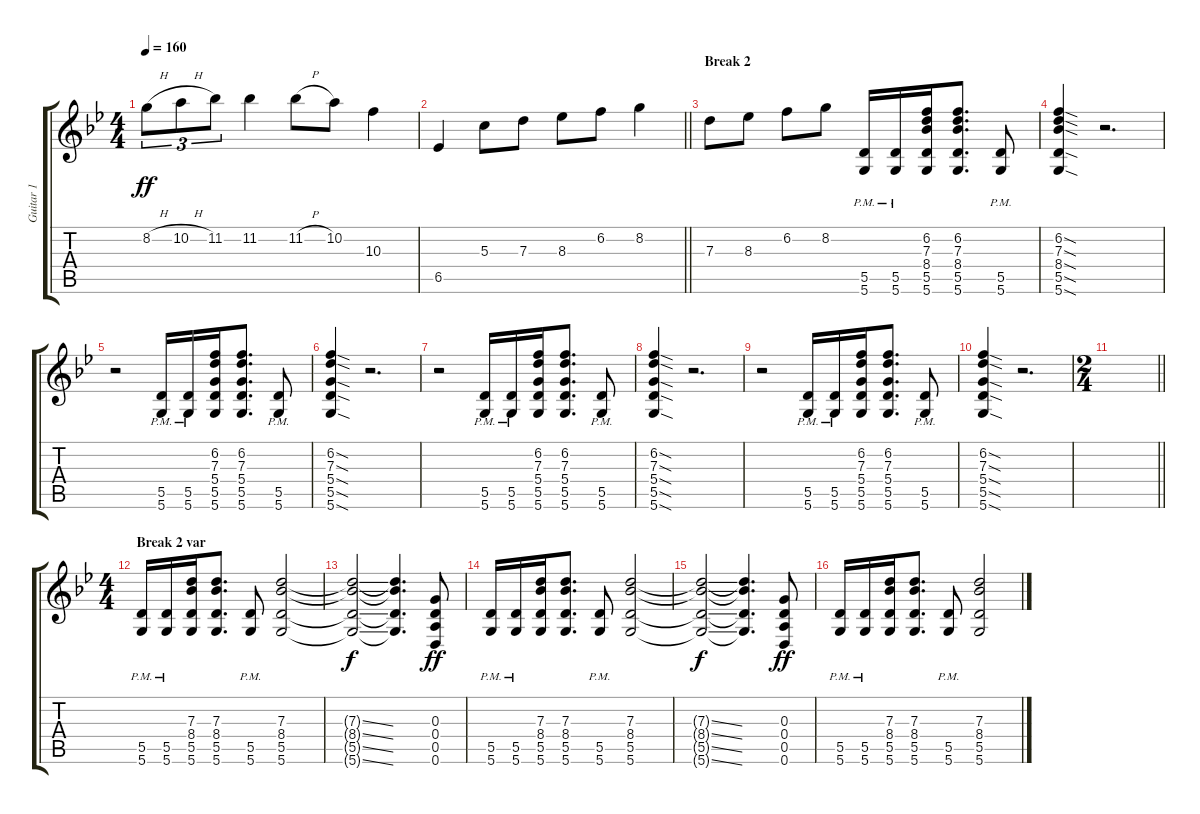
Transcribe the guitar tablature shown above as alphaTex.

\track ("Guitar 1" "Guitar 1") {instrument distortionguitar}
\staff {score tabs}
\tuning (E4 B3 G3 D3 A2 D2) {hide}
\ts (4 4)
\tempo 160
\clef g2
\ks bb
8.2{h}.8{tu (3 2) dy ff} 10.2{h}.8{tu (3 2)} 11.2.8{tu (3 2)} 11.2.4 11.2{h}.8 10.2.8 10.3.4 |
\barLineRight lightlight
6.5.4 5.3.8 7.3.8 8.3.8 6.2.8 8.2.4 |
\section ("" "Break 2")
7.3.8 8.3.8 6.2.8 8.2.8 (5.5{pm} 5.6{pm}).16 (5.5{pm} 5.6{pm}).16 (6.2 7.3 8.4 5.5 5.6).16 (6.2 7.3 8.4 5.5 5.6).8{d} (5.5{pm} 5.6{pm}).8 |
(6.2{sod} 7.3{sod} 8.4{sod} 5.5{sod} 5.6{sod}).4 r.2{d} |
r.2 (5.5{pm} 5.6{pm}).16 (5.5{pm} 5.6{pm}).16 (6.2 7.3 5.4 5.5 5.6).16 (6.2 7.3 5.4 5.5 5.6).8{d} (5.5{pm} 5.6{pm}).8 |
(6.2{sod} 7.3{sod} 5.4{sod} 5.5{sod} 5.6{sod}).4 r.2{d} |
r.2 (5.5{pm} 5.6{pm}).16 (5.5{pm} 5.6{pm}).16 (6.2 7.3 5.4 5.5 5.6).16 (6.2 7.3 5.4 5.5 5.6).8{d} (5.5{pm} 5.6{pm}).8 |
(6.2{sod} 7.3{sod} 5.4{sod} 5.5{sod} 5.6{sod}).4 r.2{d} |
r.2 (5.5{pm} 5.6{pm}).16 (5.5{pm} 5.6{pm}).16 (6.2 7.3 5.4 5.5 5.6).16 (6.2 7.3 5.4 5.5 5.6).8{d} (5.5{pm} 5.6{pm}).8 |
(6.2{sod} 7.3{sod} 5.4{sod} 5.5{sod} 5.6{sod}).4 r.2{d} |
\ts (2 4)
\barLineRight lightlight
|
\ts (4 4)
\section ("" "Break 2 var")
(5.5{pm} 5.6{pm}).16{volume 9} (5.5{pm} 5.6{pm}).16 (7.3 8.4 5.5 5.6).16 (7.3 8.4 5.5 5.6).8{d} (5.5{pm} 5.6{pm}).8 (7.3 8.4 5.5 5.6).2 |
(7.3{ss t} 8.4{ss t} 5.5{ss t} 5.6{ss t}).2{dy f} (7.3{t} 8.4{t} 5.5{t} 5.6{t}).4{d} (0.3 0.4 0.5 0.6).8{dy ff} |
(5.5{pm} 5.6{pm}).16 (5.5{pm} 5.6{pm}).16 (7.3 8.4 5.5 5.6).16 (7.3 8.4 5.5 5.6).8{d} (5.5{pm} 5.6{pm}).8 (7.3 8.4 5.5 5.6).2 |
(7.3{ss t} 8.4{ss t} 5.5{ss t} 5.6{ss t}).2{dy f} (7.3{t} 8.4{t} 5.5{t} 5.6{t}).4{d} (0.3 0.4 0.5 0.6).8{dy ff} |
(5.5{pm} 5.6{pm}).16 (5.5{pm} 5.6{pm}).16 (7.3 8.4 5.5 5.6).16 (7.3 8.4 5.5 5.6).8{d} (5.5{pm} 5.6{pm}).8 (7.3 8.4 5.5 5.6).2
